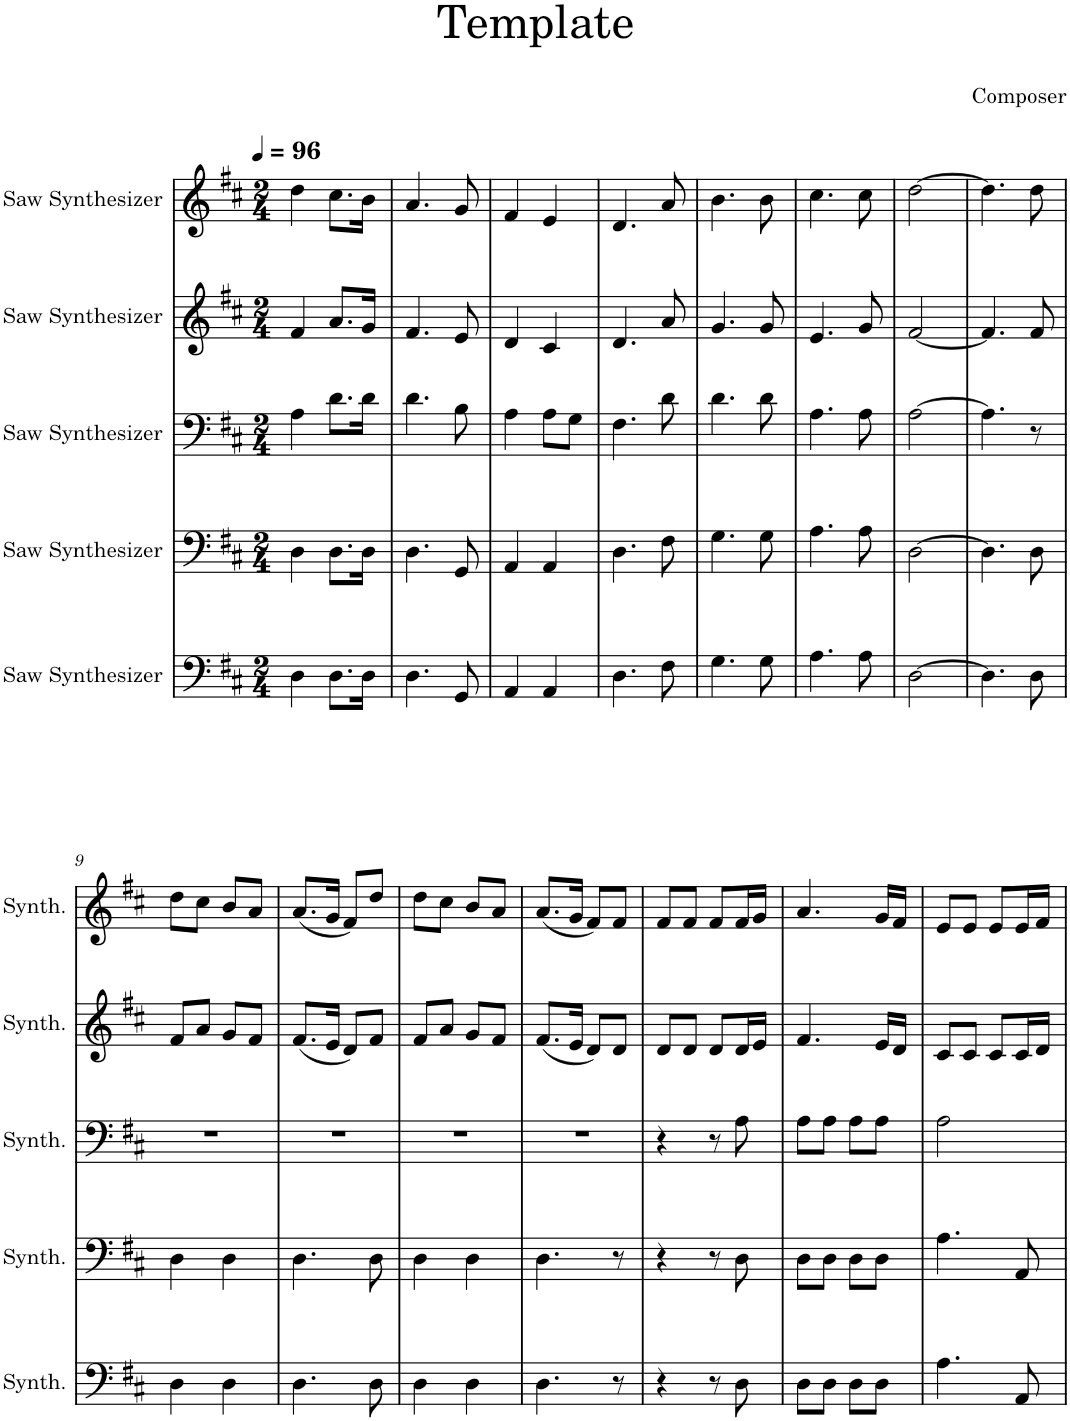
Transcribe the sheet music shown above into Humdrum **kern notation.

**kern	**kern	**kern	**kern	**kern
*part5	*part4	*part3	*part2	*part1
*staff5	*staff4	*staff3	*staff2	*staff1
*I"Saw Synthesizer	*I"Saw Synthesizer	*I"Saw Synthesizer	*I"Saw Synthesizer	*I"Saw Synthesizer
*I'Synth.	*I'Synth.	*I'Synth.	*I'Synth.	*I'Synth.
*clefF4	*clefF4	*clefF4	*clefG2	*clefG2
*k[f#c#]	*k[f#c#]	*k[f#c#]	*k[f#c#]	*k[f#c#]
*M2/4	*M2/4	*M2/4	*M2/4	*M2/4
*MM96	*MM96	*MM96	*MM96	*MM96
=1	=1	=1	=1	=1
4D\	4D\	4A\	4f#/	4dd\
8.D\L	8.D\L	8.d\L	8.a/L	8.cc#\L
16D\Jk	16D\Jk	16d\Jk	16g/Jk	16b\Jk
=2	=2	=2	=2	=2
4.D\	4.D\	4.d\	4.f#/	4.a/
8GG/	8GG/	8B\	8e/	8g/
=3	=3	=3	=3	=3
4AA/	4AA/	4A\	4d/	4f#/
4AA/	4AA/	8A\L	4c#/	4e/
.	.	8G\J	.	.
=4	=4	=4	=4	=4
4.D\	4.D\	4.F#\	4.d/	4.d/
8F#\	8F#\	8d\	8a/	8a/
=5	=5	=5	=5	=5
4.G\	4.G\	4.d\	4.g/	4.b\
8G\	8G\	8d\	8g/	8b\
=6	=6	=6	=6	=6
4.A\	4.A\	4.A\	4.e/	4.cc#\
8A\	8A\	8A\	8g/	8cc#\
=7	=7	=7	=7	=7
[2D\	[2D\	[2A\	[2f#/	[2dd\
=8	=8	=8	=8	=8
4.D\]	4.D\]	4.A\]	4.f#/]	4.dd\]
8D\	8D\	8r	8f#/	8dd\
!!LO:LB:g=z
=9	=9	=9	=9	=9
4D\	4D\	2r	8f#/L	8dd\L
.	.	.	8a/J	8cc#\J
4D\	4D\	.	8g/L	8b/L
.	.	.	8f#/J	8a/J
=10	=10	=10	=10	=10
4.D\	4.D\	2r	(8.f#/L	(8.a/L
.	.	.	16e/Jk	16g/Jk
.	.	.	8d/L)	8f#/L)
8D\	8D\	.	8f#/J	8dd/J
=11	=11	=11	=11	=11
4D\	4D\	2r	8f#/L	8dd\L
.	.	.	8a/J	8cc#\J
4D\	4D\	.	8g/L	8b/L
.	.	.	8f#/J	8a/J
=12	=12	=12	=12	=12
4.D\	4.D\	2r	(8.f#/L	(8.a/L
.	.	.	16e/Jk	16g/Jk
.	.	.	8d/L)	8f#/L)
8r	8r	.	8d/J	8f#/J
=13	=13	=13	=13	=13
4r	4r	4r	8d/L	8f#/L
.	.	.	8d/J	8f#/J
8r	8r	8r	8d/L	8f#/L
8D\	8D\	8A\	16d/L	16f#/L
.	.	.	16e/JJ	16g/JJ
=14	=14	=14	=14	=14
8D\L	8D\L	8A\L	4.f#/	4.a/
8D\J	8D\J	8A\J	.	.
8D\L	8D\L	8A\L	.	.
8D\J	8D\J	8A\J	16e/LL	16g/LL
.	.	.	16d/JJ	16f#/JJ
=15	=15	=15	=15	=15
4.A\	4.A\	2A\	8c#/L	8e/L
.	.	.	8c#/J	8e/J
.	.	.	8c#/L	8e/L
8AA/	8AA/	.	16c#/L	16e/L
.	.	.	16d/JJ	16f#/JJ
=	=	=	=	=
*-	*-	*-	*-	*-
